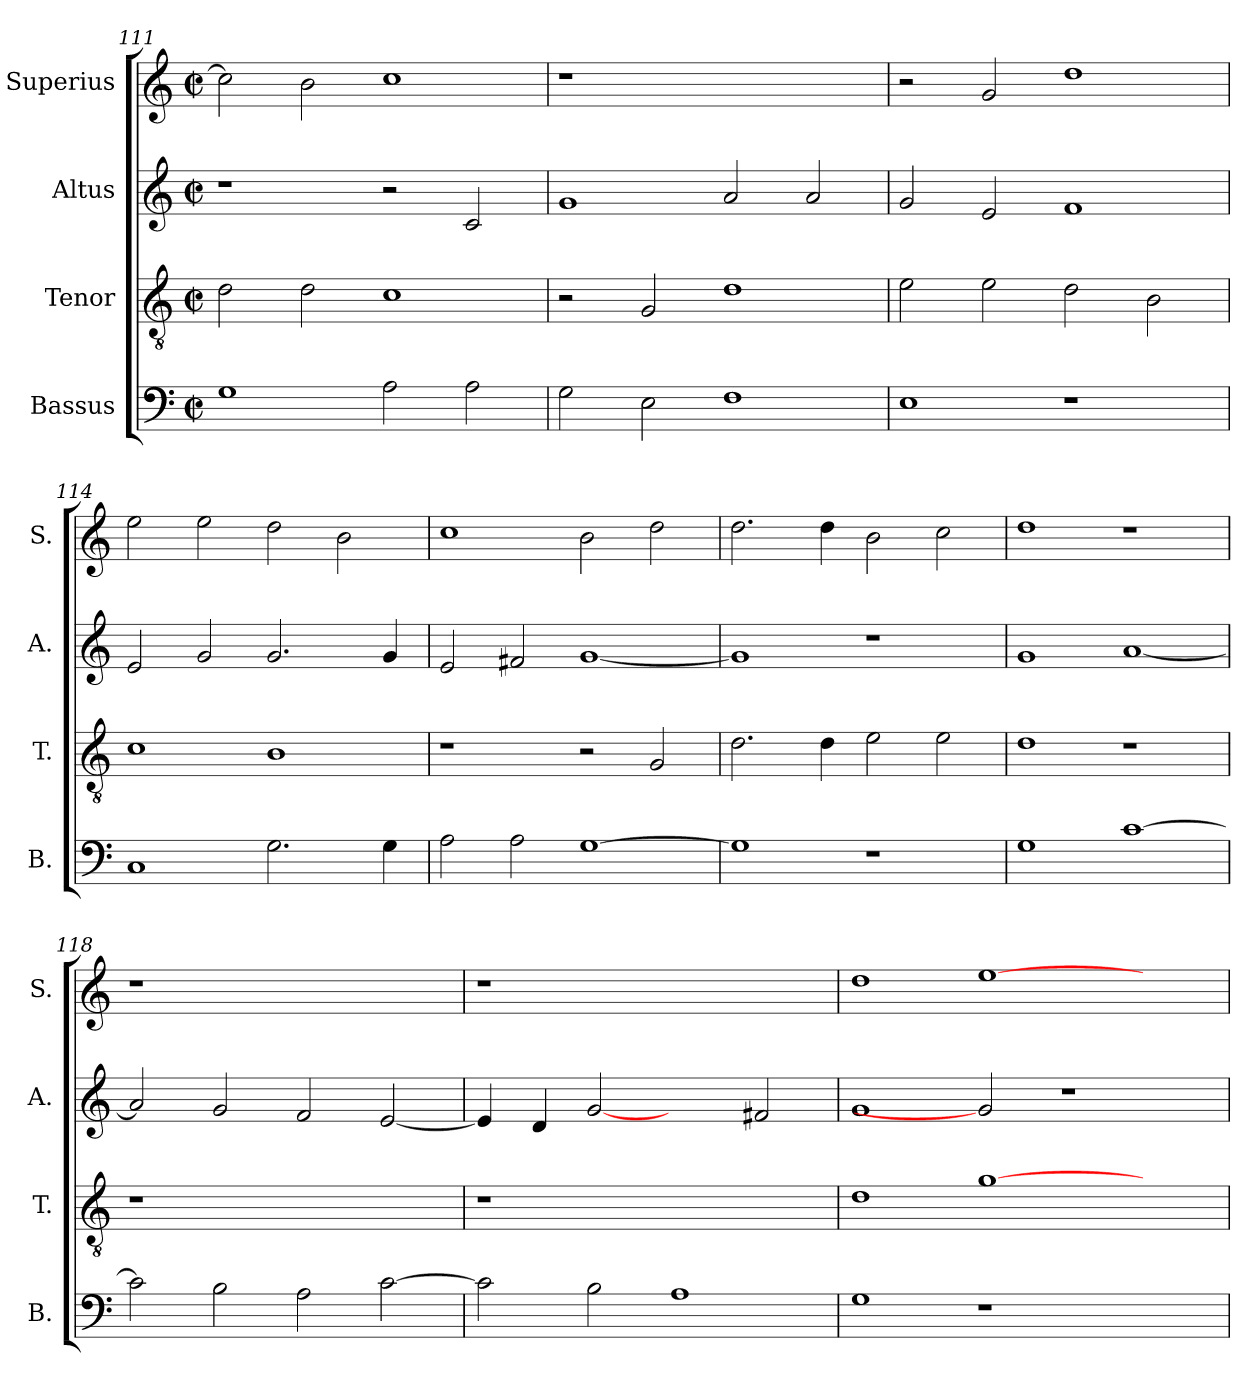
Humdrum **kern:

**kern	**kern	**kern	**kern
*part4	*part3	*part2	*part1
*staff4	*staff3	*staff2	*staff1
*I"Bassus	*I"Tenor	*I"Altus	*I"Superius
*I'B.	*I'T.	*I'A.	*I'S.
*clefF4	*clefGv2	*clefG2	*clefG2
*	*ITrd7c12	*	*
*k[]	*k[]	*k[]	*k[]
*C:	*C:	*C:	*C:
*M2/2	*M2/2	*M2/2	*M2/2
*met(c|)	*met(c|)	*met(c|)	*met(c|)
=111	=111	=111	=111
1Gi	2Di\	1r	2cci\]
.	2Di\	.	2bi\
2Ai\	1Ci	2r	1cci
2Ai\	.	2ci/	.
=112	=112	=112	=112
!	!	!	!LO:N:vis=1
2Gi\	2r	1gi	1r
2Ei\	2GGi/	.	.
1Fi	1Di	2ai/	1ryy
.	.	2ai/	.
!!LO:LB:g=z
=113	=113	=113	=113
1Ei	2Ei\	2gi/	2r
.	2Ei\	2ei/	2gi/
1r	2Di\	1fi	1ddi
.	2BBi\	.	.
=114	=114	=114	=114
1Ci	1Ci	2ei/	2eei\
.	.	2gi/	2eei\
2.Gi\	1BBi	2.gi/	2ddi\
.	.	.	2bi\
4Gi\	.	4gi/	.
=115	=115	=115	=115
2Ai\	1r	2ei/	1cci
2Ai\	.	2f#Xi/	.
[>1Gi	2r	[<1gi	2bi\
.	2GGi/	.	2ddi\
=116	=116	=116	=116
1Gi]	2.Di\	1gi]	2.ddi\
.	4Di\	.	4ddi\
1r	2Ei\	1r	2bi\
.	2Ei\	.	2cci\
=117	=117	=117	=117
1Gi	1Di	1gi	1ddi
[>1ci	1r	[<1ai	1r
!!LO:PB:g=z
=118	=118	=118	=118
!	!LO:N:vis=1	!	!LO:N:vis=1
2ci\]	1r	2ai/]	1r
2Bi\	.	2gi/	.
2Ai\	1ryy	2fi/	1ryy
[>2ci\	.	[<2ei/	.
=119	=119	=119	=119
!	!LO:N:vis=1	!	!LO:N:vis=1
2ci\]	1r	4ei/]	1r
.	.	4di/	.
2Bi\	.	[2gi	.
1Ai	1ryy	2ryy	1ryy
.	.	2f#Xi/	.
=120	=120	=120	=120
1Gi	1Di	1gi	1ddi
1r	[>1Gi	2gi]	[>1eei
.	.	1r	.
2ryy	2ryy	.	2ryy
=	=	=	=
*-	*-	*-	*-
